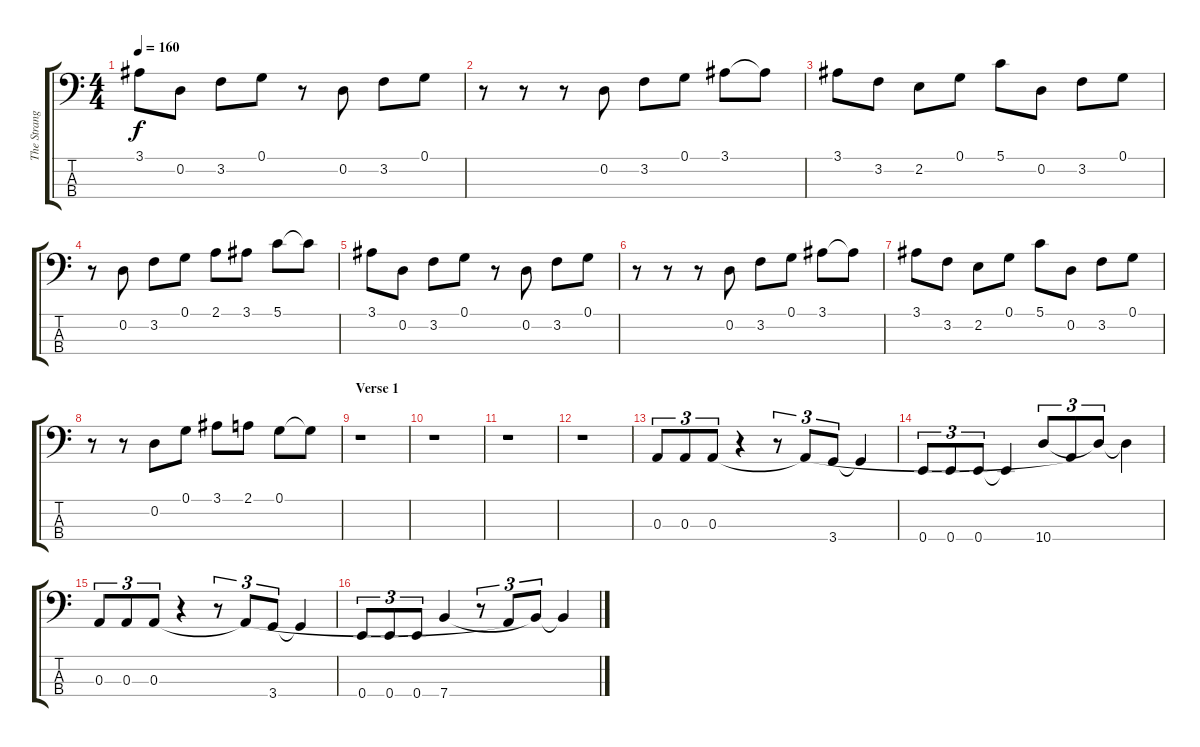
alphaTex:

\track ("The Strange man (Bass)" "The Strang") {instrument electricbassfinger}
\staff {score tabs}
\tuning (G2 D2 A1 E1) {hide}
\ts (4 4)
\tempo 160
\clef f4
\ks c
3.1.8{dy f} 0.2.8 3.2.8 0.1.8 r.8 0.2.8 3.2.8 0.1.8 |
r.8 r.8 r.8 0.2.8 3.2.8 0.1.8 3.1.8 3.1{t}.8 |
3.1.8 3.2.8 2.2.8 0.1.8 5.1.8 0.2.8 3.2.8 0.1.8 |
r.8 0.2.8 3.2.8 0.1.8 2.1.8 3.1.8 5.1.8 5.1{t}.8 |
3.1.8 0.2.8 3.2.8 0.1.8 r.8 0.2.8 3.2.8 0.1.8 |
r.8 r.8 r.8 0.2.8 3.2.8 0.1.8 3.1.8 3.1{t}.8 |
3.1.8 3.2.8 2.2.8 0.1.8 5.1.8 0.2.8 3.2.8 0.1.8 |
r.8 r.8 0.2.8 0.1.8 3.1.8 2.1.8 0.1.8 0.1{t}.8 |
\section ("" "Verse 1")
r.1 |
r.1 |
r.1 |
r.1 |
0.3.8{tu (3 2)} 0.3.8{tu (3 2)} 0.3.8{tu (3 2)} r.4 r.8{tu (3 2)} 0.3{t}.8{tu (3 2)} 3.4.8{tu (3 2)} 3.4{t}.4 |
0.4.8{tu (3 2)} 0.4.8{tu (3 2)} 0.4.8{tu (3 2)} 0.4{t}.4 10.4.8{tu (3 2)} 0.3{t}.8{tu (3 2)} 10.4{t}.8{tu (3 2)} 10.4{t}.4 |
0.3.8{tu (3 2)} 0.3.8{tu (3 2)} 0.3.8{tu (3 2)} r.4 r.8{tu (3 2)} 0.3{t}.8{tu (3 2)} 3.4.8{tu (3 2)} 3.4{t}.4 |
0.4.8{tu (3 2)} 0.4.8{tu (3 2)} 0.4.8{tu (3 2)} 7.4.4 r.8{tu (3 2)} 0.3{t}.8{tu (3 2)} 7.4{t}.8{tu (3 2)} 7.4{t}.4
